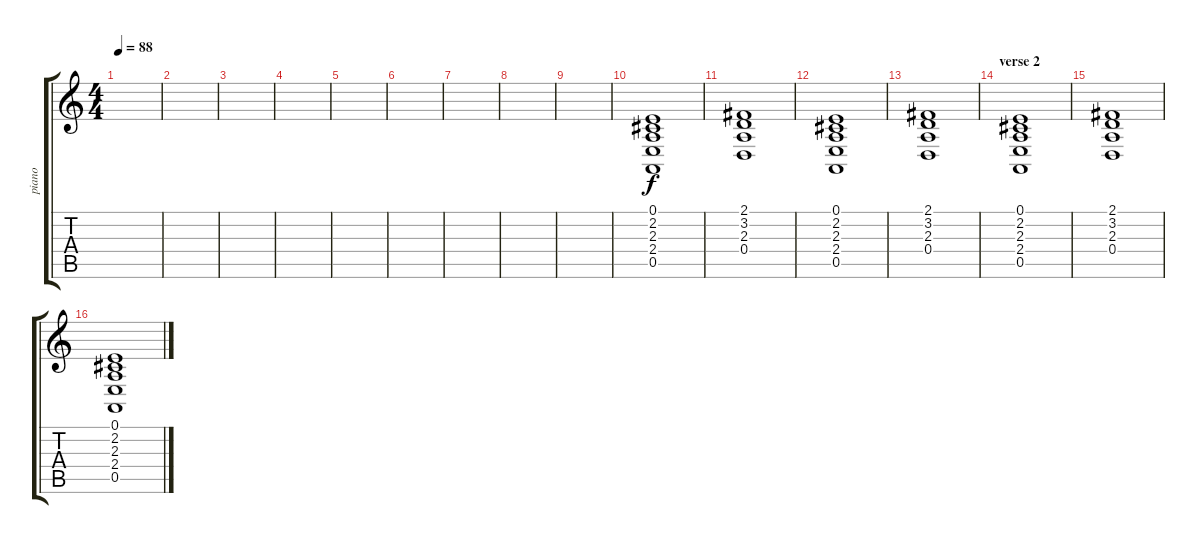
\track ("piano" "piano") {instrument electricpiano1}
\staff {score tabs}
\tuning (E4 B3 G3 D3 A2 E2) {hide}
\ts (4 4)
\tempo 88
\clef g2
\ks c
|
|
|
|
|
|
|
|
|
(0.1 2.2 2.3 2.4 0.5).1 |
(2.1 3.2 2.3 0.4).1 |
(0.1 2.2 2.3 2.4 0.5).1 |
(2.1 3.2 2.3 0.4).1 |
\section ("" "verse 2")
(0.1 2.2 2.3 2.4 0.5).1 |
(2.1 3.2 2.3 0.4).1 |
(0.1 2.2 2.3 2.4 0.5).1
